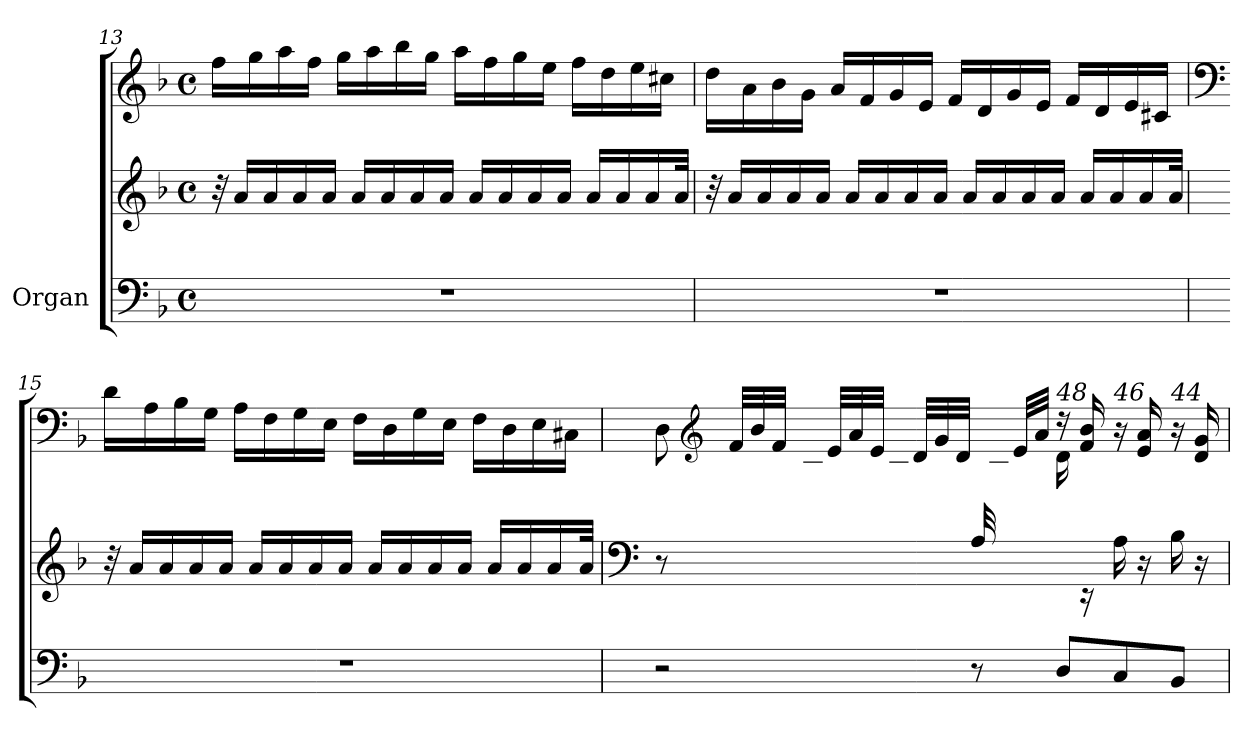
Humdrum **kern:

**kern	**kern	**kern
*part1	*part1	*part1
*staff3	*staff2	*staff1
*I"Organ	*	*
!!LO:LB:g=z
*clefF4	*clefG2	*clefG2
*k[b-]	*k[b-]	*k[b-]
*M4/4	*M4/4	*M4/4
*met(c)	*met(c)	*met(c)
=13	=13	=13
1r	32r	16ff\LL
.	16a/LL	.
.	.	16gg\
.	16a/	.
.	.	16aa\
.	16a/	.
.	.	16ff\JJ
.	16a/JJ	.
.	.	16gg\LL
.	16a/LL	.
.	.	16aa\
.	16a/	.
.	.	16bb-\
.	16a/	.
.	.	16gg\JJ
.	16a/JJ	.
.	.	16aa\LL
.	16a/LL	.
.	.	16ff\
.	16a/	.
.	.	16gg\
.	16a/	.
.	.	16ee\JJ
.	16a/JJ	.
.	.	16ff\LL
.	16a/LL	.
.	.	16dd\
.	16a/	.
.	.	16ee\
.	16a/	.
.	.	16cc#X\JJ
.	32a/JJk	.
=14	=14	=14
1r	32r	16dd\LL
.	16a/LL	.
.	.	16a\
.	16a/	.
.	.	16b-\
.	16a/	.
.	.	16g\JJ
.	16a/JJ	.
.	.	16a/LL
.	16a/LL	.
.	.	16f/
.	16a/	.
.	.	16g/
.	16a/	.
.	.	16e/JJ
.	16a/JJ	.
.	.	16f/LL
.	16a/LL	.
.	.	16d/
.	16a/	.
.	.	16g/
.	16a/	.
.	.	16e/JJ
.	16a/JJ	.
.	.	16f/LL
.	16a/LL	.
.	.	16d/
.	16a/	.
.	.	16e/
.	16a/	.
.	.	16c#X/JJ
.	32a/JJk	.
=15	=15	=15
*	*	*clefF4
1r	32r	16d\LL
.	16a/LL	.
.	.	16A\
.	16a/	.
.	.	16B-\
.	16a/	.
.	.	16G\JJ
.	16a/JJ	.
.	.	16A\LL
.	16a/LL	.
.	.	16F\
.	16a/	.
.	.	16G\
.	16a/	.
.	.	16E\JJ
.	16a/JJ	.
.	.	16F\LL
.	16a/LL	.
.	.	16D\
.	16a/	.
.	.	16G\
.	16a/	.
.	.	16E\JJ
.	16a/JJ	.
.	.	16F\LL
.	16a/LL	.
.	.	16D\
.	16a/	.
.	.	16E\
.	16a/	.
.	.	16C#X\JJ
.	32a/JJk	.
!!LO:LB:g=z
=16	=16	=16
*	*clefF4	*
*	*	*^
2r	8r	8D\	8ryy
*	*	*clefG2	*
.	32ryy	32ryy	32d\
.	16ryy	32f/LLL	16.ryy
.	.	32b-/	.
.	32ryy	32f/JJJ	.
.	32ryy	32ryy	32cn\
.	16.ryy	32e/LLL	16.ryy
.	.	32a/	.
.	.	32e/JJJ	.
.	32ryy	32ryy	32B-\
.	16.ryy	32d/LLL	8ryy
.	.	32g/	.
.	.	32d/JJJ	.
8r	32A/LLL	16ryy	.
.	32ryy	.	32c#X\JJJ
.	16ryy	32e/LLL	16ryy
.	.	32a/JJJ	.
!	!	!LO:TX:a:i:t=48	!
8D/L	16ryy	16rdd	16d\
.	16rEE	16f/ 16b-/	4ryy
!	!	!LO:TX:a:i:t=46	!
8C/	16A\	16r	.
.	16r	16e/ 16a/	.
!	!	!LO:TX:a:i:t=44	!
8BB-/J	16B-\	16r	.
.	16r	16d/ 16g/	16ryy
*	*	*v	*v
=	=	=
*-	*-	*-
